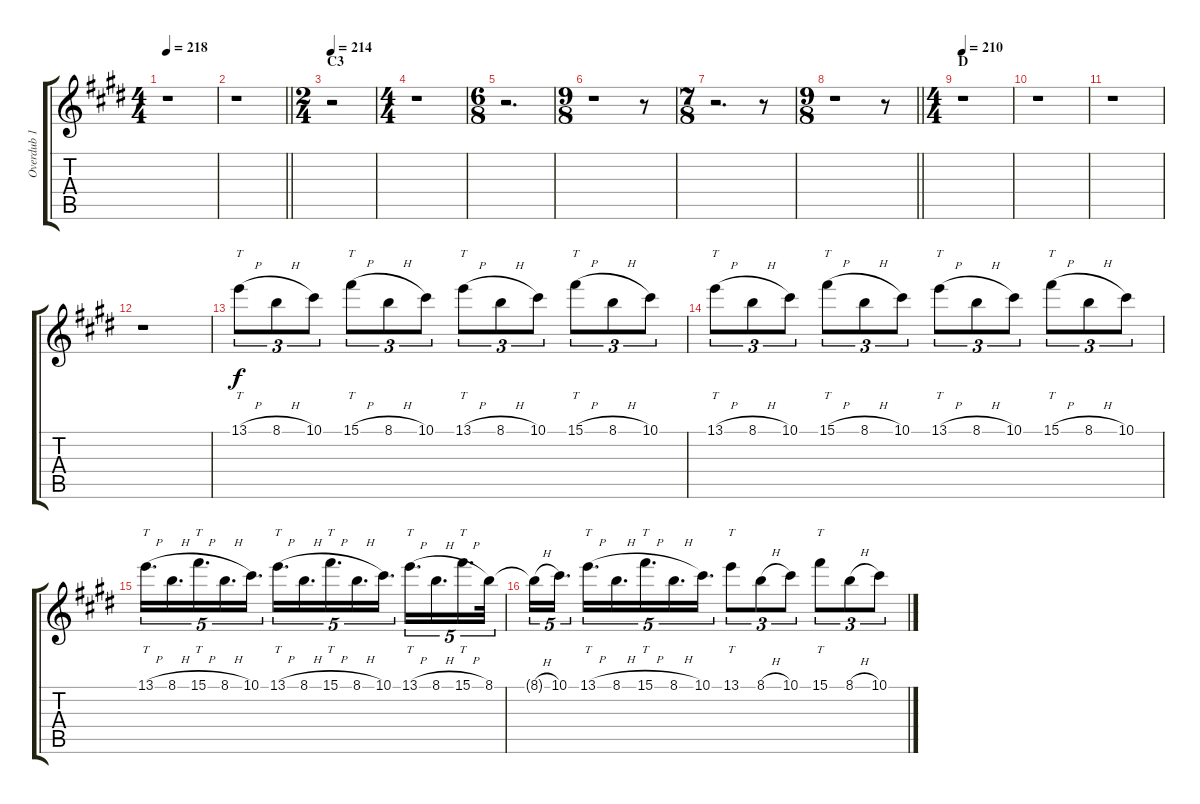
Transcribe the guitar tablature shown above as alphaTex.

\track ("Overdub 1" "Overdub 1") {instrument overdrivenguitar}
\staff {score tabs}
\tuning (Eb4 Bb3 Gb3 Db3 Ab2 Db2) {hide}
\ts (4 4)
\tempo 218
\clef g2
\ks c#minor
r.1{dy f} |
\barLineRight lightlight
r.1 |
\ts (2 4)
\section ("" "C3")
\tempo 214
r.2 |
\ts (4 4)
r.1 |
\ts (6 8)
r.2{d} |
\ts (9 8)
r.1 r.8 |
\ts (7 8)
r.2{d} r.8 |
\ts (9 8)
\barLineRight lightlight
r.1 r.8 |
\ts (4 4)
\section ("" "D")
\tempo 210
r.1 |
r.1 |
r.1 |
r.1 |
13.1{h}.8{tt tu (3 2)} 8.1{h}.8{tu (3 2)} 10.1.8{tu (3 2)} 15.1{h}.8{tt tu (3 2)} 8.1{h}.8{tu (3 2)} 10.1.8{tu (3 2)} 13.1{h}.8{tt tu (3 2)} 8.1{h}.8{tu (3 2)} 10.1.8{tu (3 2)} 15.1{h}.8{tt tu (3 2)} 8.1{h}.8{tu (3 2)} 10.1.8{tu (3 2)} |
13.1{h}.8{tt tu (3 2)} 8.1{h}.8{tu (3 2)} 10.1.8{tu (3 2)} 15.1{h}.8{tt tu (3 2)} 8.1{h}.8{tu (3 2)} 10.1.8{tu (3 2)} 13.1{h}.8{tt tu (3 2)} 8.1{h}.8{tu (3 2)} 10.1.8{tu (3 2)} 15.1{h}.8{tt tu (3 2)} 8.1{h}.8{tu (3 2)} 10.1.8{tu (3 2)} |
13.1{h}.16{tt d tu (5 4)} 8.1{h}.16{d tu (5 4)} 15.1{h}.16{tt d tu (5 4)} 8.1{h}.16{d tu (5 4)} 10.1.16{d tu (5 4)} 13.1{h}.16{tt d tu (5 4)} 8.1{h}.16{d tu (5 4)} 15.1{h}.16{tt d tu (5 4)} 8.1{h}.16{d tu (5 4)} 10.1.16{d tu (5 4)} 13.1{h}.16{tt d tu (5 4)} 8.1{h}.16{d tu (5 4)} 15.1{h}.16{tt d tu (5 4)} 8.1.32{tu (5 4)} |
8.1{h t}.16{tu (5 4)} 10.1.16{d tu (5 4)} 13.1{h}.16{tt d tu (5 4)} 8.1{h}.16{d tu (5 4)} 15.1{h}.16{tt d tu (5 4)} 8.1{h}.16{d tu (5 4)} 10.1.16{d tu (5 4)} 13.1.8{tt tu (3 2)} 8.1{h}.8{tu (3 2)} 10.1.8{tu (3 2)} 15.1.8{tt tu (3 2)} 8.1{h}.8{tu (3 2)} 10.1.8{tu (3 2)}
